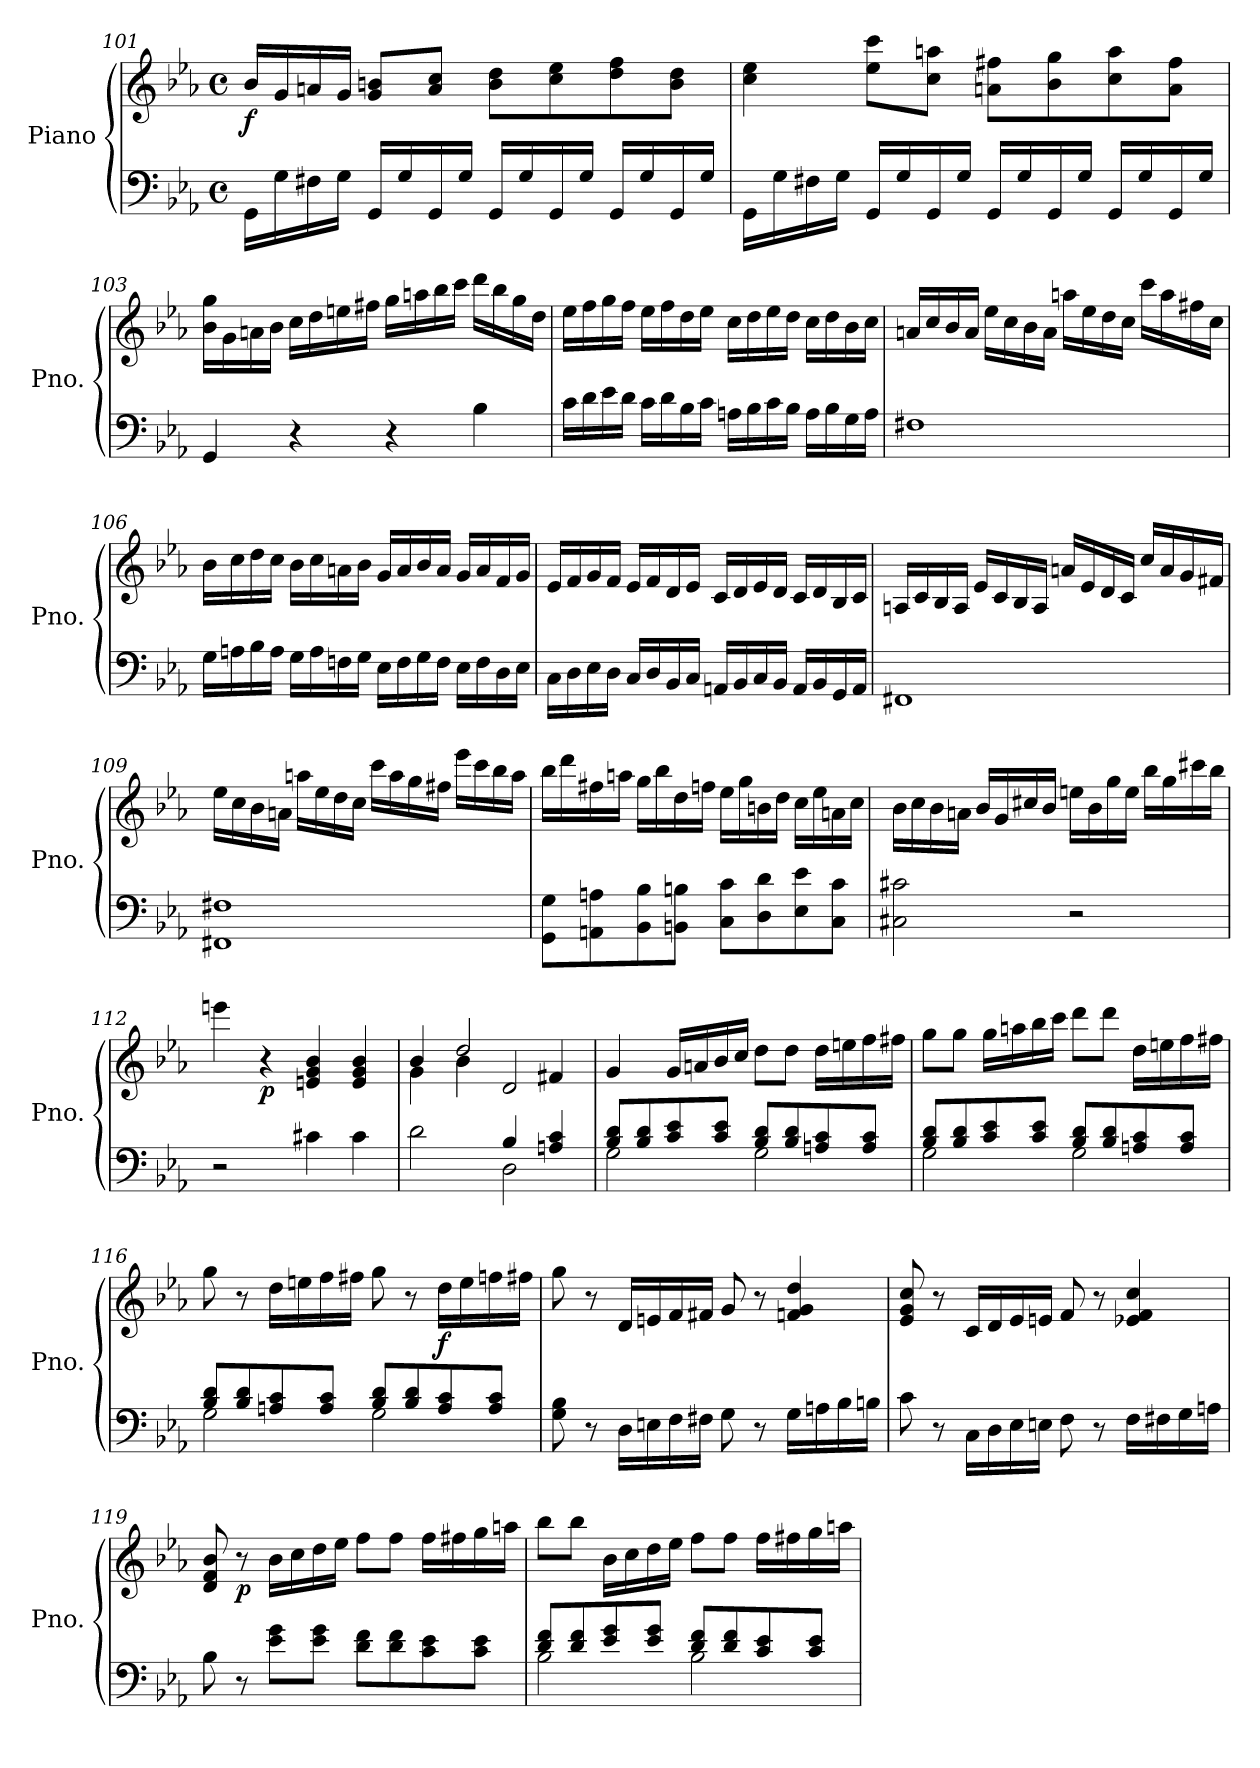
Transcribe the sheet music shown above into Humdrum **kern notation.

**kern	**kern	**dynam
*part1	*part1	*part1
*staff2	*staff1	*staff1/2
*I"Piano	*	*
*I'Pno.	*	*
*clefF4	*clefG2	*
*k[b-e-a-]	*k[b-e-a-]	*
*E-:	*E-:	*
*M4/4	*M4/4	*
*met(c)	*met(c)	*
=101	=101	=101
!	!	!LO:DY:b
16GG\LL	16b-/LL	f
16G\	16g/	.
16F#X\	16an/	.
16G\JJ	16g/JJ	.
16GG/LL	8g/ 8bn/L	.
16G/	.	.
16GG/	8a/ 8cc/J	.
16G/JJ	.	.
16GG/LL	8b\ 8dd\L	.
16G/	.	.
16GG/	8cc\ 8ee-\	.
16G/JJ	.	.
16GG/LL	8dd\ 8ff\	.
16G/	.	.
16GG/	8b\ 8dd\J	.
16G/JJ	.	.
!!LO:LB:g=z
=102	=102	=102
16GG\LL	4cc\ 4ee-\	.
16G\	.	.
16F#X\	.	.
16G\JJ	.	.
16GG/LL	8ee-\ 8ccc\L	.
16G/	.	.
16GG/	8cc\ 8aan\J	.
16G/JJ	.	.
16GG/LL	8an\ 8ff#X\L	.
16G/	.	.
16GG/	8b-\ 8gg\	.
16G/JJ	.	.
16GG/LL	8cc\ 8aa\	.
16G/	.	.
16GG/	8a\ 8ff#\J	.
16G/JJ	.	.
!!LO:PB:g=z
=103	=103	=103
4GG/	16b-\ 16gg\LL	.
.	16g\	.
.	16an\	.
.	16b-\JJ	.
4r	16cc\LL	.
.	16dd\	.
.	16een\	.
.	16ff#X\JJ	.
4r	16gg\LL	.
.	16aan\	.
.	16bb-\	.
.	16ccc\JJ	.
4B-\	16ddd\LL	.
.	16bb-\	.
.	16gg\	.
.	16dd\JJ	.
=104	=104	=104
16c\LL	16ee-\LL	.
16d\	16ff\	.
16e-\	16gg\	.
16d\JJ	16ff\JJ	.
16c\LL	16ee-\LL	.
16d\	16ff\	.
16B-\	16dd\	.
16c\JJ	16ee-\JJ	.
16An\LL	16cc\LL	.
16B-\	16dd\	.
16c\	16ee-\	.
16B-\JJ	16dd\JJ	.
16A\LL	16cc\LL	.
16B-\	16dd\	.
16G\	16b-\	.
16A\JJ	16cc\JJ	.
!!LO:LB:g=z
=105	=105	=105
1F#X	16an/LL	.
.	16cc/	.
.	16b-/	.
.	16a/JJ	.
.	16ee-\LL	.
.	16cc\	.
.	16b-\	.
.	16a\JJ	.
.	16aan\LL	.
.	16ee-\	.
.	16dd\	.
.	16cc\JJ	.
.	16ccc\LL	.
.	16aa\	.
.	16ff#X\	.
.	16cc\JJ	.
!!LO:LB:g=z
=106	=106	=106
16G\LL	16b-\LL	.
16An\	16cc\	.
16B-\	16dd\	.
16A\JJ	16cc\JJ	.
16G\LL	16b-\LL	.
16A\	16cc\	.
16Fn\	16an\	.
16G\JJ	16b-\JJ	.
16E-\LL	16g/LL	.
16F\	16a/	.
16G\	16b-/	.
16F\JJ	16a/JJ	.
16E-\LL	16g/LL	.
16F\	16a/	.
16D\	16f/	.
16E-\JJ	16g/JJ	.
=107	=107	=107
16C\LL	16e-/LL	.
16D\	16f/	.
16E-\	16g/	.
16D\JJ	16f/JJ	.
16C/LL	16e-/LL	.
16D/	16f/	.
16BB-/	16d/	.
16C/JJ	16e-/JJ	.
16AAn/LL	16c/LL	.
16BB-/	16d/	.
16C/	16e-/	.
16BB-/JJ	16d/JJ	.
16AA/LL	16c/LL	.
16BB-/	16d/	.
16GG/	16B-/	.
16AA/JJ	16c/JJ	.
!!LO:LB:g=z
=108	=108	=108
1FF#X	16An/LL	.
.	16c/	.
.	16B-/	.
.	16A/JJ	.
.	16e-/LL	.
.	16c/	.
.	16B-/	.
.	16A/JJ	.
.	16an/LL	.
.	16e-/	.
.	16d/	.
.	16c/JJ	.
.	16cc/LL	.
.	16a/	.
.	16g/	.
.	16f#X/JJ	.
=109	=109	=109
1FF#X 1F#X	16ee-\LL	.
.	16cc\	.
.	16b-\	.
.	16an\JJ	.
.	16aan\LL	.
.	16ee-\	.
.	16dd\	.
.	16cc\JJ	.
.	16ccc\LL	.
.	16aa\	.
.	16gg\	.
.	16ff#X\JJ	.
.	16eee-\LL	.
.	16ccc\	.
.	16bb-\	.
.	16aa\JJ	.
!!LO:LB:g=z
=110	=110	=110
8GG\ 8G\L	16bb-\LL	.
.	16ddd\	.
8AAn\ 8An\	16ff#X\	.
.	16aan\JJ	.
8BB-\ 8B-\	16gg\LL	.
.	16bb-\	.
8BBn\ 8Bn\J	16dd\	.
.	16ffn\JJ	.
8C\ 8c\L	16ee-\LL	.
.	16gg\	.
8D\ 8d\	16bn\	.
.	16dd\JJ	.
8E-\ 8e-\	16cc\LL	.
.	16ee-\	.
8C\ 8c\J	16an\	.
.	16cc\JJ	.
!!LO:LB:g=z
=111	=111	=111
2C#X\ 2c#X\	16b-\LL	.
.	16cc\	.
.	16b-\	.
.	16an\JJ	.
.	16b-/LL	.
.	16g/	.
.	16cc#X/	.
.	16b-/JJ	.
2r	16een\LL	.
.	16b-\	.
.	16gg\	.
.	16ee\JJ	.
.	16bb-\LL	.
.	16gg\	.
.	16ccc#X\	.
.	16bb-\JJ	.
=112	=112	=112
2r	4eeen\	.
!	!	!LO:DY:b
.	4r	p
4c#X\	4en/ 4g/ 4b-/	.
4c#\	4e/ 4g/ 4b-/	.
=113	=113	=113
*^	*^	*
2d\	2ryy	4b-/	4g\	.
.	.	2dd/	4b-\	.
4B-/	2D\	.	2d/	.
4An/ 4c/	.	4f#X/	.	.
*	*	*v	*v	*
=114	=114	=114	=114
8B-/ 8d/L	2G\	4g/	.
8B-/ 8d/	.	.	.
8c/ 8e-/	.	16g/LL	.
.	.	16an/	.
8c/ 8e-/J	.	16b-/	.
.	.	16cc/JJ	.
8B-/ 8d/L	2G\	8dd\L	.
8B-/ 8d/	.	8dd\J	.
8An/ 8c/	.	16dd\LL	.
.	.	16een\	.
8A/ 8c/J	.	16ff\	.
.	.	16ff#X\JJ	.
!!LO:PB:g=z
=115	=115	=115	=115
8B-/ 8d/L	2G\	8gg\L	.
8B-/ 8d/	.	8gg\J	.
8c/ 8e-/	.	16gg\LL	.
.	.	16aan\	.
8c/ 8e-/J	.	16bb-\	.
.	.	16ccc\JJ	.
8B-/ 8d/L	2G\	8ddd\L	.
8B-/ 8d/	.	8ddd\J	.
8An/ 8c/	.	16dd\LL	.
.	.	16een\	.
8A/ 8c/J	.	16ff\	.
.	.	16ff#X\JJ	.
=116	=116	=116	=116
8B-/ 8d/L	2G\	8gg\	.
8B-/ 8d/	.	8r	.
8An/ 8c/	.	16dd\LL	.
.	.	16een\	.
8A/ 8c/J	.	16ff\	.
.	.	16ff#X\JJ	.
8B-/ 8d/L	2G\	8gg\	.
8B-/ 8d/	.	8r	.
!	!	!	!LO:DY:b
8A/ 8c/	.	16dd\LL	f
.	.	16ee\	.
8A/ 8c/J	.	16ffn\	.
.	.	16ff#X\JJ	.
*v	*v	*	*
!!LO:LB:g=z
=117	=117	=117
8G\ 8B-\	8gg\	.
8r	8r	.
16D\LL	16d/LL	.
16En\	16en/	.
16F\	16f/	.
16F#X\JJ	16f#X/JJ	.
8G\	8g/	.
8r	8r	.
16G\LL	4fn/ 4g/ 4dd/	.
16An\	.	.
16B-\	.	.
16Bn\JJ	.	.
!!LO:LB:g=z
=118	=118	=118
8c\	8e-/ 8g/ 8cc/	.
8r	8r	.
16C\LL	16c/LL	.
16D\	16d/	.
16E-\	16e-/	.
16En\JJ	16en/JJ	.
8F\	8f/	.
8r	8r	.
16F\LL	4e-X/ 4f/ 4cc/	.
16F#X\	.	.
16G\	.	.
16An\JJ	.	.
=119	=119	=119
8B-\	8d/ 8f/ 8b-/	.
!	!	!LO:DY:b
8r	8r	p
8e-\ 8g\L	16b-\LL	.
.	16cc\	.
8e-\ 8g\J	16dd\	.
.	16ee-\JJ	.
8d\ 8f\L	8ff\L	.
8d\ 8f\	8ff\J	.
8c\ 8e-\	16ff\LL	.
.	16ff#X\	.
8c\ 8e-\J	16gg\	.
.	16aan\JJ	.
=120	=120	=120
*^	*	*
8d/ 8f/L	2B-\	8bb-\L	.
8d/ 8f/	.	8bb-\J	.
8e-/ 8g/	.	16b-\LL	.
.	.	16cc\	.
8e-/ 8g/J	.	16dd\	.
.	.	16ee-\JJ	.
8d/ 8f/L	2B-\	8ff\L	.
8d/ 8f/	.	8ff\J	.
8c/ 8e-/	.	16ff\LL	.
.	.	16ff#X\	.
8c/ 8e-/J	.	16gg\	.
.	.	16aan\JJ	.
*v	*v	*	*
=	=	=
*-	*-	*-
